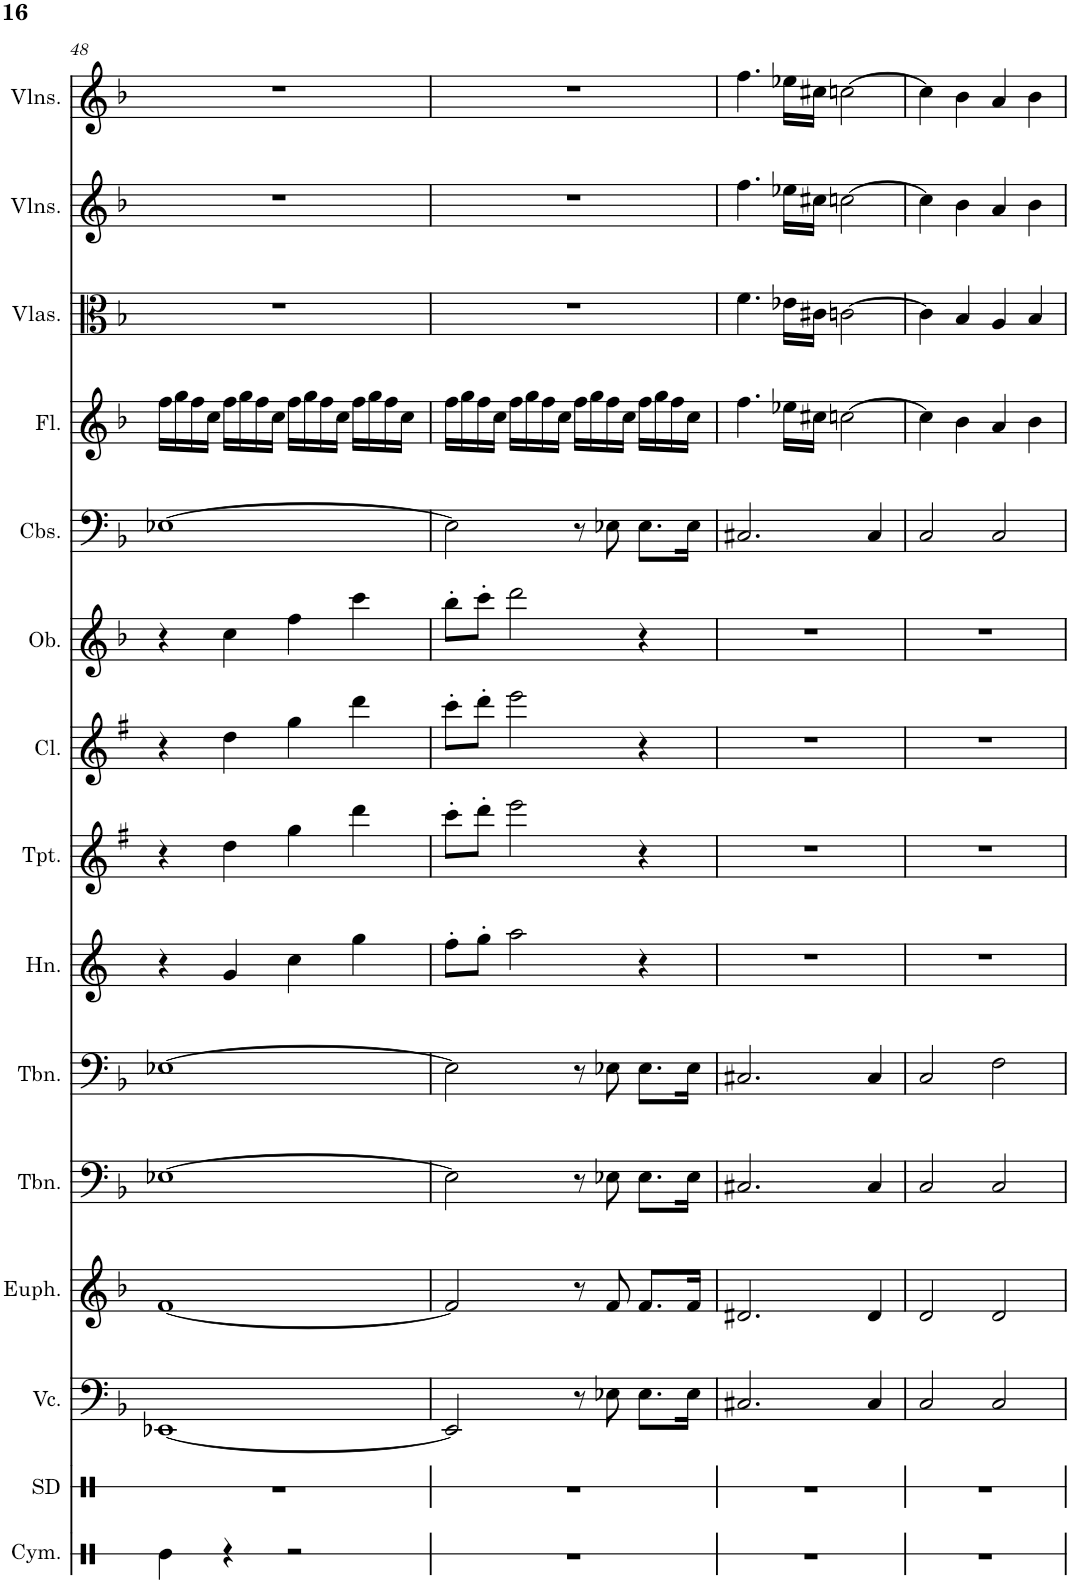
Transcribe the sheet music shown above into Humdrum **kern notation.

**kern	**kern	**kern	**kern	**kern	**kern	**kern	**kern	**kern	**kern	**kern	**kern	**kern	**kern	**kern
*part15	*part14	*part13	*part12	*part11	*part10	*part9	*part8	*part7	*part6	*part5	*part4	*part3	*part2	*part1
*staff15	*staff14	*staff13	*staff12	*staff11	*staff10	*staff9	*staff8	*staff7	*staff6	*staff5	*staff4	*staff3	*staff2	*staff1
*I"Cymbals	*I"Snare Drum	*I"Violoncello	*I"Euphonium	*I"Trombone	*I"Trombone	*I"Horn	*I"Trumpet	*I"Clarinet	*I"Oboe	*I"Contrabasses	*I"Flute	*I"Violas (section)	*I"Violins	*I"Violins
*I'Cym.	*I'SD	*I'Vc.	*I'Euph.	*I'Tbn.	*I'Tbn.	*I'Hn.	*I'Tpt.	*I'Cl.	*I'Ob.	*I'Cbs.	*I'Fl.	*I'Vlas.	*I'Vlns.	*I'Vlns.
!!LO:PB:g=z
*clefX	*clefX	*clefF4	*clefG2	*clefF4	*clefF4	*clefG2	*clefG2	*clefG2	*clefG2	*clefF4	*clefG2	*clefC3	*clefG2	*clefG2
*	*	*	*Trd8c14	*	*	*Trd4c7	*Trd1c2	*Trd1c2	*	*Trd7c12	*	*	*	*
*k[]	*k[]	*k[b-]	*k[b-]	*k[b-]	*k[b-]	*k[]	*k[f#]	*k[f#]	*k[b-]	*k[b-]	*k[b-]	*k[b-]	*k[b-]	*k[b-]
*M4/4	*M4/4	*M4/4	*M4/4	*M4/4	*M4/4	*M4/4	*M4/4	*M4/4	*M4/4	*M4/4	*M4/4	*M4/4	*M4/4	*M4/4
=48	=48	=48	=48	=48	=48	=48	=48	=48	=48	=48	=48	=48	=48	=48
4Re\	1r	[1EE-X	[1f	[1E-X	[1E-X	4r	4r	4r	4r	[1E-X	16ff\LL	1r	1r	1r
.	.	.	.	.	.	.	.	.	.	.	16gg\	.	.	.
.	.	.	.	.	.	.	.	.	.	.	16ff\	.	.	.
.	.	.	.	.	.	.	.	.	.	.	16cc\JJ	.	.	.
4r	.	.	.	.	.	4g/	4dd\	4dd\	4cc\	.	16ff\LL	.	.	.
.	.	.	.	.	.	.	.	.	.	.	16gg\	.	.	.
.	.	.	.	.	.	.	.	.	.	.	16ff\	.	.	.
.	.	.	.	.	.	.	.	.	.	.	16cc\JJ	.	.	.
2r	.	.	.	.	.	4cc\	4gg\	4gg\	4ff\	.	16ff\LL	.	.	.
.	.	.	.	.	.	.	.	.	.	.	16gg\	.	.	.
.	.	.	.	.	.	.	.	.	.	.	16ff\	.	.	.
.	.	.	.	.	.	.	.	.	.	.	16cc\JJ	.	.	.
.	.	.	.	.	.	4gg\	4ddd\	4ddd\	4ccc\	.	16ff\LL	.	.	.
.	.	.	.	.	.	.	.	.	.	.	16gg\	.	.	.
.	.	.	.	.	.	.	.	.	.	.	16ff\	.	.	.
.	.	.	.	.	.	.	.	.	.	.	16cc\JJ	.	.	.
=49	=49	=49	=49	=49	=49	=49	=49	=49	=49	=49	=49	=49	=49	=49
1r	1r	2EE-/]	2f/]	2E-\]	2E-\]	8ff'\L	8ccc'\L	8ccc'\L	8bb-'\L	2E-\]	16ff\LL	1r	1r	1r
.	.	.	.	.	.	.	.	.	.	.	16gg\	.	.	.
.	.	.	.	.	.	8gg'\J	8ddd'\J	8ddd'\J	8ccc'\J	.	16ff\	.	.	.
.	.	.	.	.	.	.	.	.	.	.	16cc\JJ	.	.	.
.	.	.	.	.	.	2aa\	2eee\	2eee\	2ddd\	.	16ff\LL	.	.	.
.	.	.	.	.	.	.	.	.	.	.	16gg\	.	.	.
.	.	.	.	.	.	.	.	.	.	.	16ff\	.	.	.
.	.	.	.	.	.	.	.	.	.	.	16cc\JJ	.	.	.
.	.	8r	8r	8r	8r	.	.	.	.	8r	16ff\LL	.	.	.
.	.	.	.	.	.	.	.	.	.	.	16gg\	.	.	.
.	.	8E-X\	8f/	8E-X\	8E-X\	.	.	.	.	8E-X\	16ff\	.	.	.
.	.	.	.	.	.	.	.	.	.	.	16cc\JJ	.	.	.
.	.	8.E-\L	8.f/L	8.E-\L	8.E-\L	4r	4r	4r	4r	8.E-\L	16ff\LL	.	.	.
.	.	.	.	.	.	.	.	.	.	.	16gg\	.	.	.
.	.	.	.	.	.	.	.	.	.	.	16ff\	.	.	.
.	.	16E-\Jk	16f/Jk	16E-\Jk	16E-\Jk	.	.	.	.	16E-\Jk	16cc\JJ	.	.	.
=50	=50	=50	=50	=50	=50	=50	=50	=50	=50	=50	=50	=50	=50	=50
1r	1r	2.C#X/	2.d#X/	2.C#X/	2.C#X/	1r	1r	1r	1r	2.C#X/	4.ff\	4.f\	4.ff\	4.ff\
.	.	.	.	.	.	.	.	.	.	.	16ee-X\LL	16e-X\LL	16ee-X\LL	16ee-X\LL
.	.	.	.	.	.	.	.	.	.	.	16cc#X\JJ	16c#X\JJ	16cc#X\JJ	16cc#X\JJ
.	.	.	.	.	.	.	.	.	.	.	[2ccn\	[2cn\	[2ccn\	[2ccn\
.	.	4C#/	4d#/	4C#/	4C#/	.	.	.	.	4C#/	.	.	.	.
=51	=51	=51	=51	=51	=51	=51	=51	=51	=51	=51	=51	=51	=51	=51
1r	1r	2C/	2d/	2C/	2C/	1r	1r	1r	1r	2C/	4cc\]	4c\]	4cc\]	4cc\]
.	.	.	.	.	.	.	.	.	.	.	4b-\	4B-/	4b-\	4b-\
.	.	2C/	2d/	2C/	2F\	.	.	.	.	2C/	4a/	4A/	4a/	4a/
.	.	.	.	.	.	.	.	.	.	.	4b-\	4B-/	4b-\	4b-\
=	=	=	=	=	=	=	=	=	=	=	=	=	=	=
*-	*-	*-	*-	*-	*-	*-	*-	*-	*-	*-	*-	*-	*-	*-
